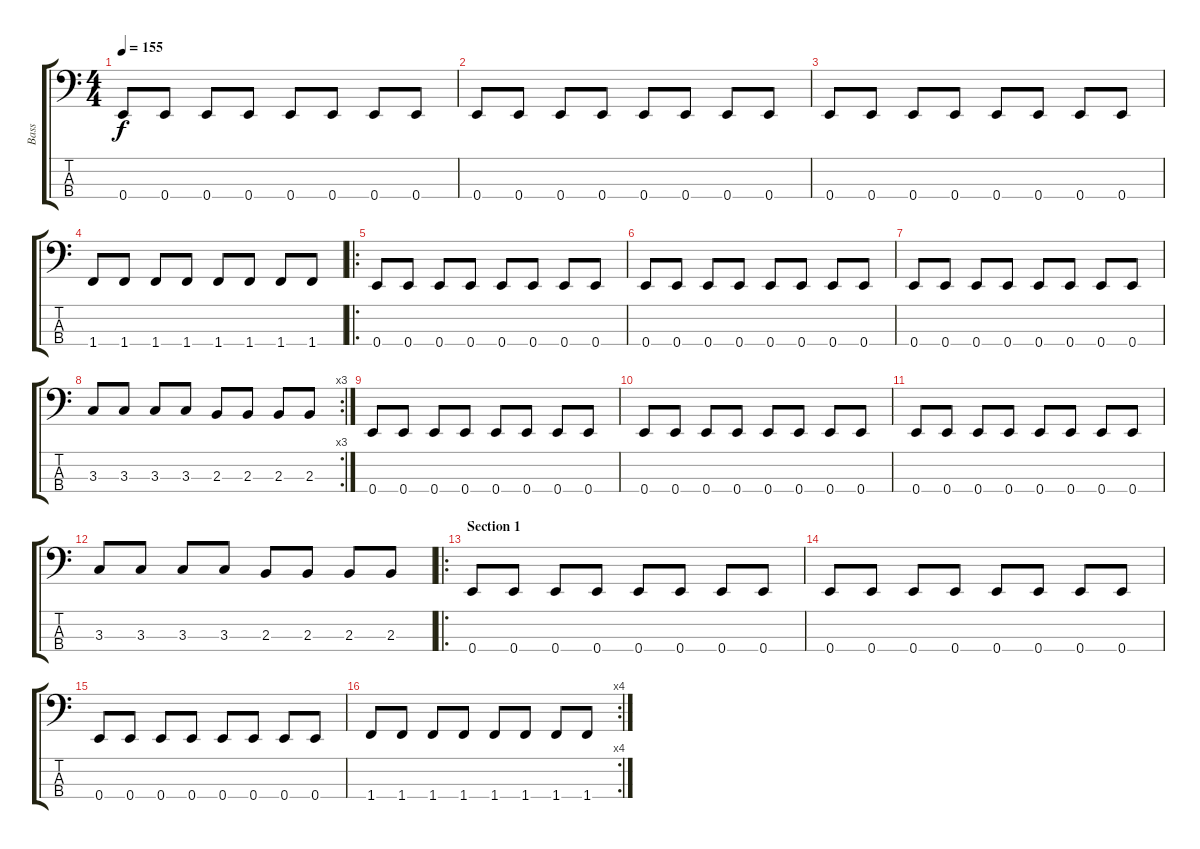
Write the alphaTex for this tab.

\track ("Bass" "Bass") {instrument electricbasspick}
\staff {score tabs}
\tuning (G2 D2 A1 E1) {hide}
\ts (4 4)
\tempo 155
\clef f4
\ks c
0.4.8{dy f} 0.4.8 0.4.8 0.4.8 0.4.8 0.4.8 0.4.8 0.4.8 |
0.4.8 0.4.8 0.4.8 0.4.8 0.4.8 0.4.8 0.4.8 0.4.8 |
0.4.8 0.4.8 0.4.8 0.4.8 0.4.8 0.4.8 0.4.8 0.4.8 |
1.4.8 1.4.8 1.4.8 1.4.8 1.4.8 1.4.8 1.4.8 1.4.8 |
\ro
0.4.8 0.4.8 0.4.8 0.4.8 0.4.8 0.4.8 0.4.8 0.4.8 |
0.4.8 0.4.8 0.4.8 0.4.8 0.4.8 0.4.8 0.4.8 0.4.8 |
0.4.8 0.4.8 0.4.8 0.4.8 0.4.8 0.4.8 0.4.8 0.4.8 |
\rc 3
3.3.8 3.3.8 3.3.8 3.3.8 2.3.8 2.3.8 2.3.8 2.3.8 |
0.4.8 0.4.8 0.4.8 0.4.8 0.4.8 0.4.8 0.4.8 0.4.8 |
0.4.8 0.4.8 0.4.8 0.4.8 0.4.8 0.4.8 0.4.8 0.4.8 |
0.4.8 0.4.8 0.4.8 0.4.8 0.4.8 0.4.8 0.4.8 0.4.8 |
3.3.8 3.3.8 3.3.8 3.3.8 2.3.8 2.3.8 2.3.8 2.3.8 |
\ro
\section ("" "Section 1")
0.4.8 0.4.8 0.4.8 0.4.8 0.4.8 0.4.8 0.4.8 0.4.8 |
0.4.8 0.4.8 0.4.8 0.4.8 0.4.8 0.4.8 0.4.8 0.4.8 |
0.4.8 0.4.8 0.4.8 0.4.8 0.4.8 0.4.8 0.4.8 0.4.8 |
\rc 4
1.4.8 1.4.8 1.4.8 1.4.8 1.4.8 1.4.8 1.4.8 1.4.8
